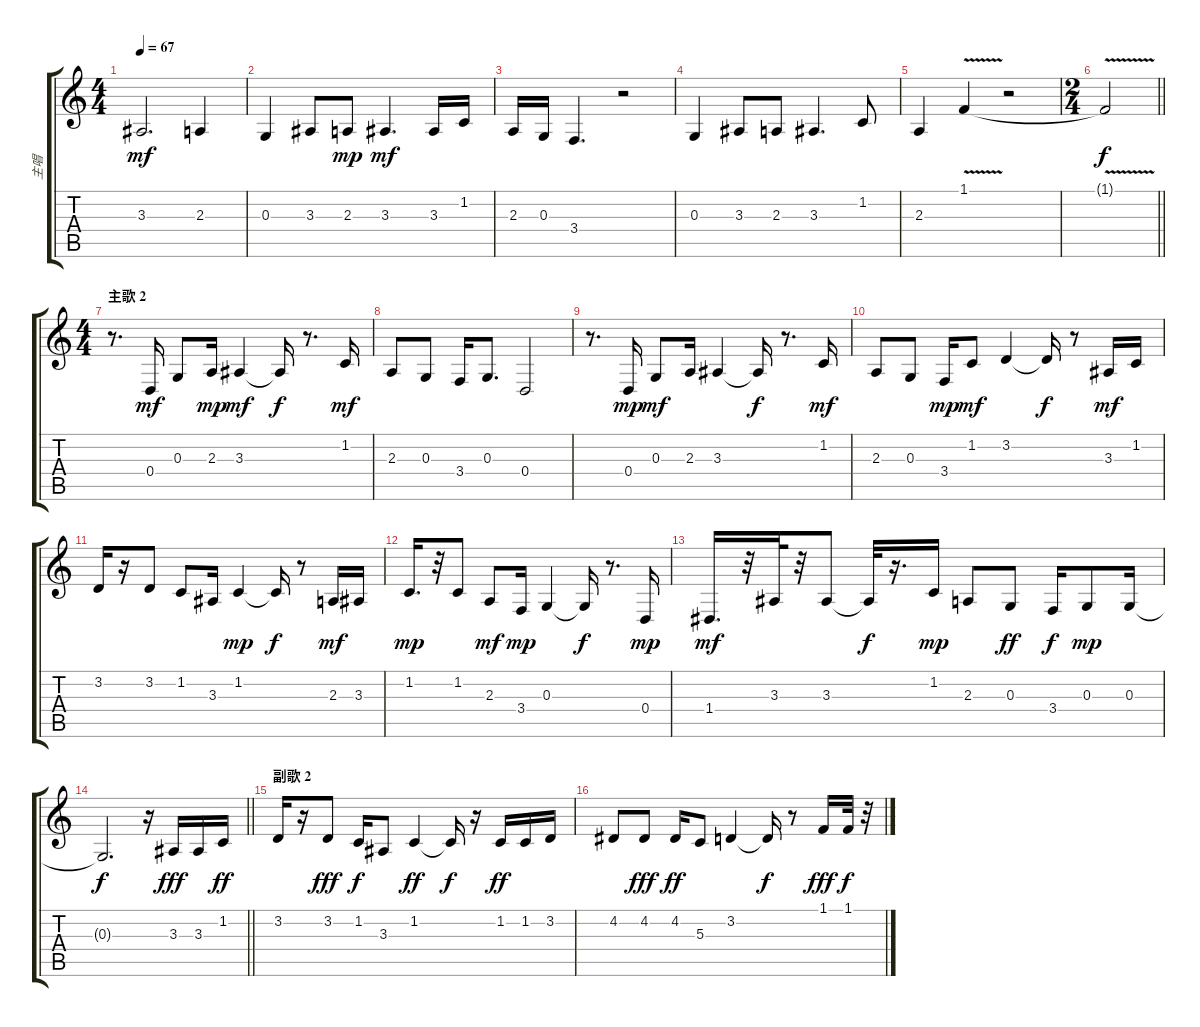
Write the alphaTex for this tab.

\track ("主唱" "主唱") {instrument flute}
\staff {score tabs}
\tuning (E4 B3 G3 D3 A2 E2) {hide}
\ts (4 4)
\tempo 67
\clef g2
\ks c
3.3.2{d dy mf} 2.3.4 |
0.3.4 3.3.8 2.3.8{dy mp} 3.3.4{d dy mf} 3.3.16 1.2.16 |
2.3.16 0.3.16 3.4.4{d} r.2 |
0.3.4 3.3.8 2.3.8 3.3.4{d} 1.2.8 |
2.3.4 1.1{v}.4 r.2 |
\ts (2 4)
\barLineRight lightlight
1.1{t}.2{dy f} |
\ts (4 4)
\section ("" "主歌 2")
r.8{d} 0.4.16{dy mf} 0.3.8 2.3.16{dy mp} 3.3.4{dy mf} 3.3{t}.16{dy f} r.8{d} 1.2.16{dy mf} |
2.3.8 0.3.8 3.4.16 0.3.8{d} 0.4.2 |
r.8{d} 0.4.16{dy mp} 0.3.8{dy mf} 2.3.16 3.3.4 3.3{t}.16{dy f} r.8{d} 1.2.16{dy mf} |
2.3.8 0.3.8 3.4.16{dy mp} 1.2.8{dy mf} 3.2.4 3.2{t}.16{dy f} r.8 3.3.16{dy mf} 1.2.16 |
3.2.16 r.16 3.2.8 1.2.8 3.3.16 1.2.4{dy mp} 1.2{t}.16{dy f} r.8 2.3.16{dy mf} 3.3.16 |
1.2.16{d dy mp} r.32 1.2.8 2.3.8{dy mf} 3.4.16{dy mp} 0.3.4 0.3{t}.16{dy f} r.8{d} 0.4.16{dy mp} |
1.4.16{d dy mf} r.32 3.3.32 r.32 3.3.8 3.3{t}.32{dy f} r.16{d} 1.2.16{dy mp} 2.3.8 0.3.8{dy ff} 3.4.16{dy f} 0.3.8{dy mp} 0.3.16 |
\barLineRight lightlight
0.3{t}.2{d dy f} r.16 3.3.16{dy fff} 3.3.16 1.2.16{dy ff} |
\section ("" "副歌 2")
3.2.16 r.16 3.2.8{dy fff} 1.2.16{dy f} 3.3.8 1.2.4{dy ff} 1.2{t}.16{dy f} r.16 1.2.16{dy ff} 1.2.16 3.2.16 |
4.2.8 4.2.8{dy fff} 4.2.16{dy ff} 5.3.8 3.2.4 3.2{t}.16{dy f} r.8 1.1.16{dy fff} 1.1.32{dy f} r.32
